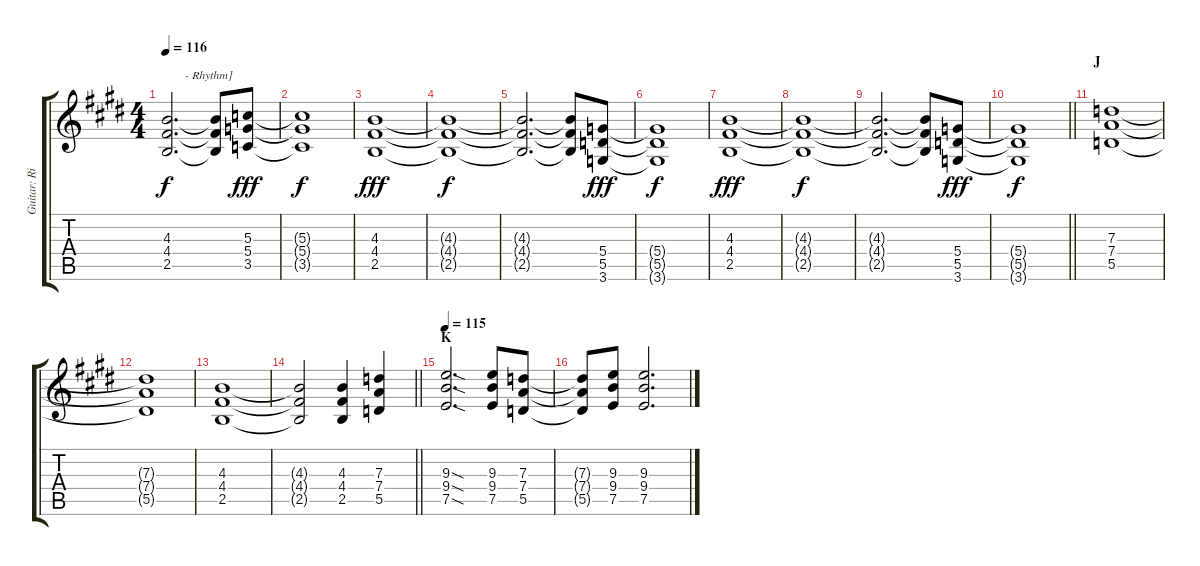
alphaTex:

\track ("Guitar: Rik" "Guitar: Ri") {instrument distortionguitar}
\staff {score tabs}
\tuning (E4 B3 G3 D3 A2 E2) {hide}
\ts (4 4)
\tempo 116
\clef g2
\ks e
(4.3{t} 4.4{t} 2.5{t}).2{d txt "      - Rhythm]" dy f} (4.3{t} 4.4{t} 2.5{t}).8 (5.3 5.4 3.5).8{dy fff} |
(5.3{t} 5.4{t} 3.5{t}).1{dy f} |
(4.3 4.4 2.5).1{dy fff} |
(4.3{t} 4.4{t} 2.5{t}).1{dy f} |
(4.3{t} 4.4{t} 2.5{t}).2{d} (4.3{t} 4.4{t} 2.5{t}).8 (5.4 5.5 3.6).8{dy fff} |
(5.4{t} 5.5{t} 3.6{t}).1{dy f} |
(4.3 4.4 2.5).1{dy fff} |
(4.3{t} 4.4{t} 2.5{t}).1{dy f} |
(4.3{t} 4.4{t} 2.5{t}).2{d} (4.3{t} 4.4{t} 2.5{t}).8 (5.4 5.5 3.6).8{dy fff} |
\barLineRight lightlight
(5.4{t} 5.5{t} 3.6{t}).1{dy f} |
\section ("" "J")
(7.3 7.4 5.5).1 |
(7.3{t} 7.4{t} 5.5{t}).1 |
(4.3 4.4 2.5).1 |
\barLineRight lightlight
(4.3{t} 4.4{t} 2.5{t}).2 (4.3 4.4 2.5).4 (7.3 7.4 5.5).4 |
\section ("" "K")
\tempo 115
(9.3{sod} 9.4{sod} 7.5{sod}).2{d} (9.3 9.4 7.5).8 (7.3 7.4 5.5).8 |
(7.3{t} 7.4{t} 5.5{t}).8 (9.3 9.4 7.5).8 (9.3 9.4 7.5).2{d}
